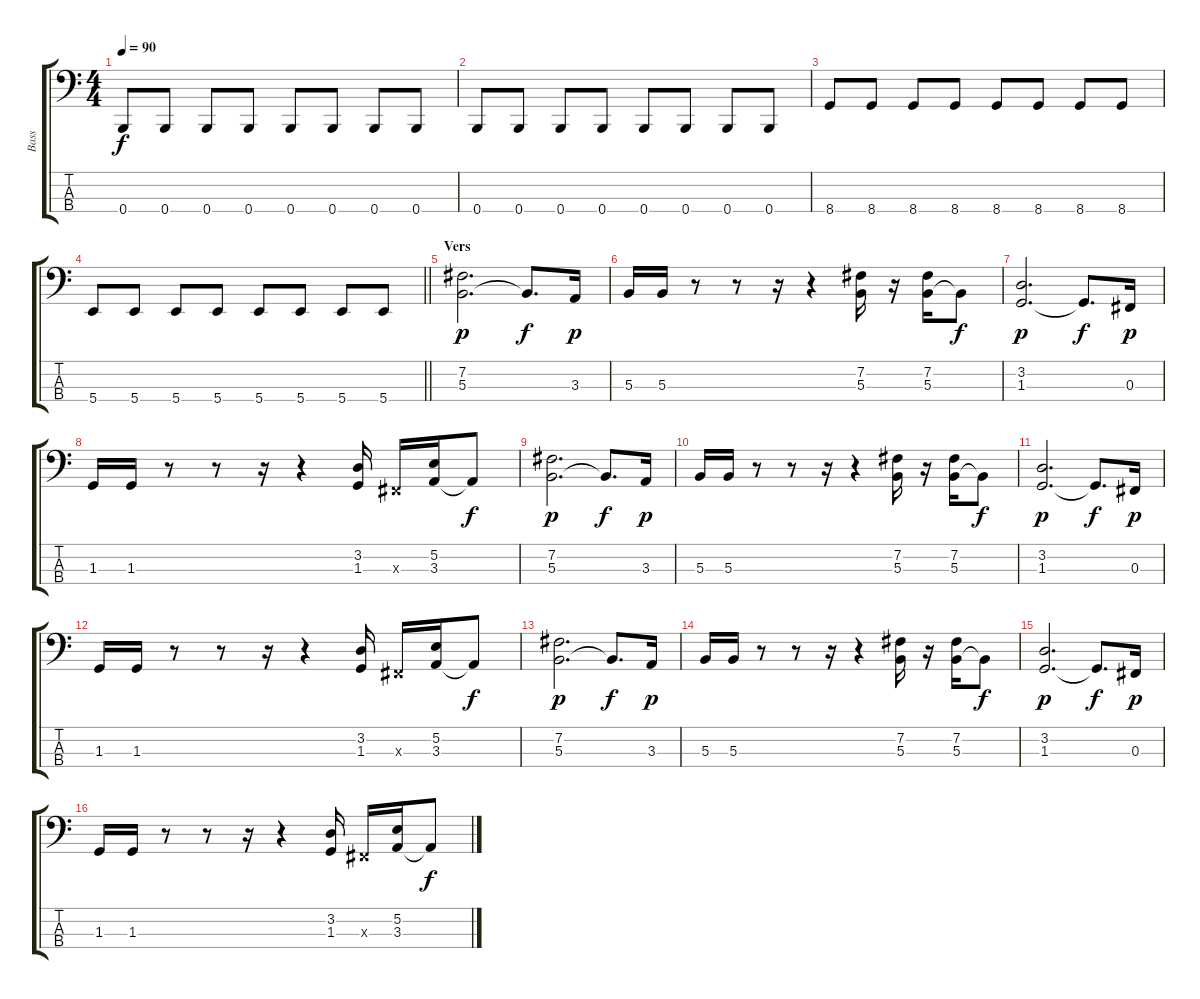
\track ("Bass" "Bass") {instrument electricbassfinger}
\staff {score tabs}
\tuning (E2 B1 Gb1 B0) {hide}
\ts (4 4)
\tempo 90
\clef f4
\ks c
0.4.8{dy f} 0.4.8 0.4.8 0.4.8 0.4.8 0.4.8 0.4.8 0.4.8 |
0.4.8 0.4.8 0.4.8 0.4.8 0.4.8 0.4.8 0.4.8 0.4.8 |
8.4.8 8.4.8 8.4.8 8.4.8 8.4.8 8.4.8 8.4.8 8.4.8 |
\barLineRight lightlight
5.4.8 5.4.8 5.4.8 5.4.8 5.4.8 5.4.8 5.4.8 5.4.8 |
\section ("" "Vers")
(7.2 5.3).2{d dy p instrument electricbassfinger} 5.3{t}.8{d dy f} 3.3.16{dy p} |
5.3.16 5.3.16 r.8 r.8 r.16 r.4 (7.2 5.3).16 r.16 (7.2 5.3).16 5.3{t}.8{dy f} |
(3.2 1.3).2{d dy p} 1.3{t}.8{d dy f} 0.3.16{dy p} |
1.3.16 1.3.16 r.8 r.8 r.16 r.4 (3.2 1.3).16 0.3{x}.16 (5.2 3.3).16 3.3{t}.8{dy f} |
(7.2 5.3).2{d dy p} 5.3{t}.8{d dy f} 3.3.16{dy p} |
5.3.16 5.3.16 r.8 r.8 r.16 r.4 (7.2 5.3).16 r.16 (7.2 5.3).16 5.3{t}.8{dy f} |
(3.2 1.3).2{d dy p} 1.3{t}.8{d dy f} 0.3.16{dy p} |
1.3.16 1.3.16 r.8 r.8 r.16 r.4 (3.2 1.3).16 0.3{x}.16 (5.2 3.3).16 3.3{t}.8{dy f} |
(7.2 5.3).2{d dy p} 5.3{t}.8{d dy f} 3.3.16{dy p} |
5.3.16 5.3.16 r.8 r.8 r.16 r.4 (7.2 5.3).16 r.16 (7.2 5.3).16 5.3{t}.8{dy f} |
(3.2 1.3).2{d dy p} 1.3{t}.8{d dy f} 0.3.16{dy p} |
1.3.16 1.3.16 r.8 r.8 r.16 r.4 (3.2 1.3).16 0.3{x}.16 (5.2 3.3).16 3.3{t}.8{dy f}
